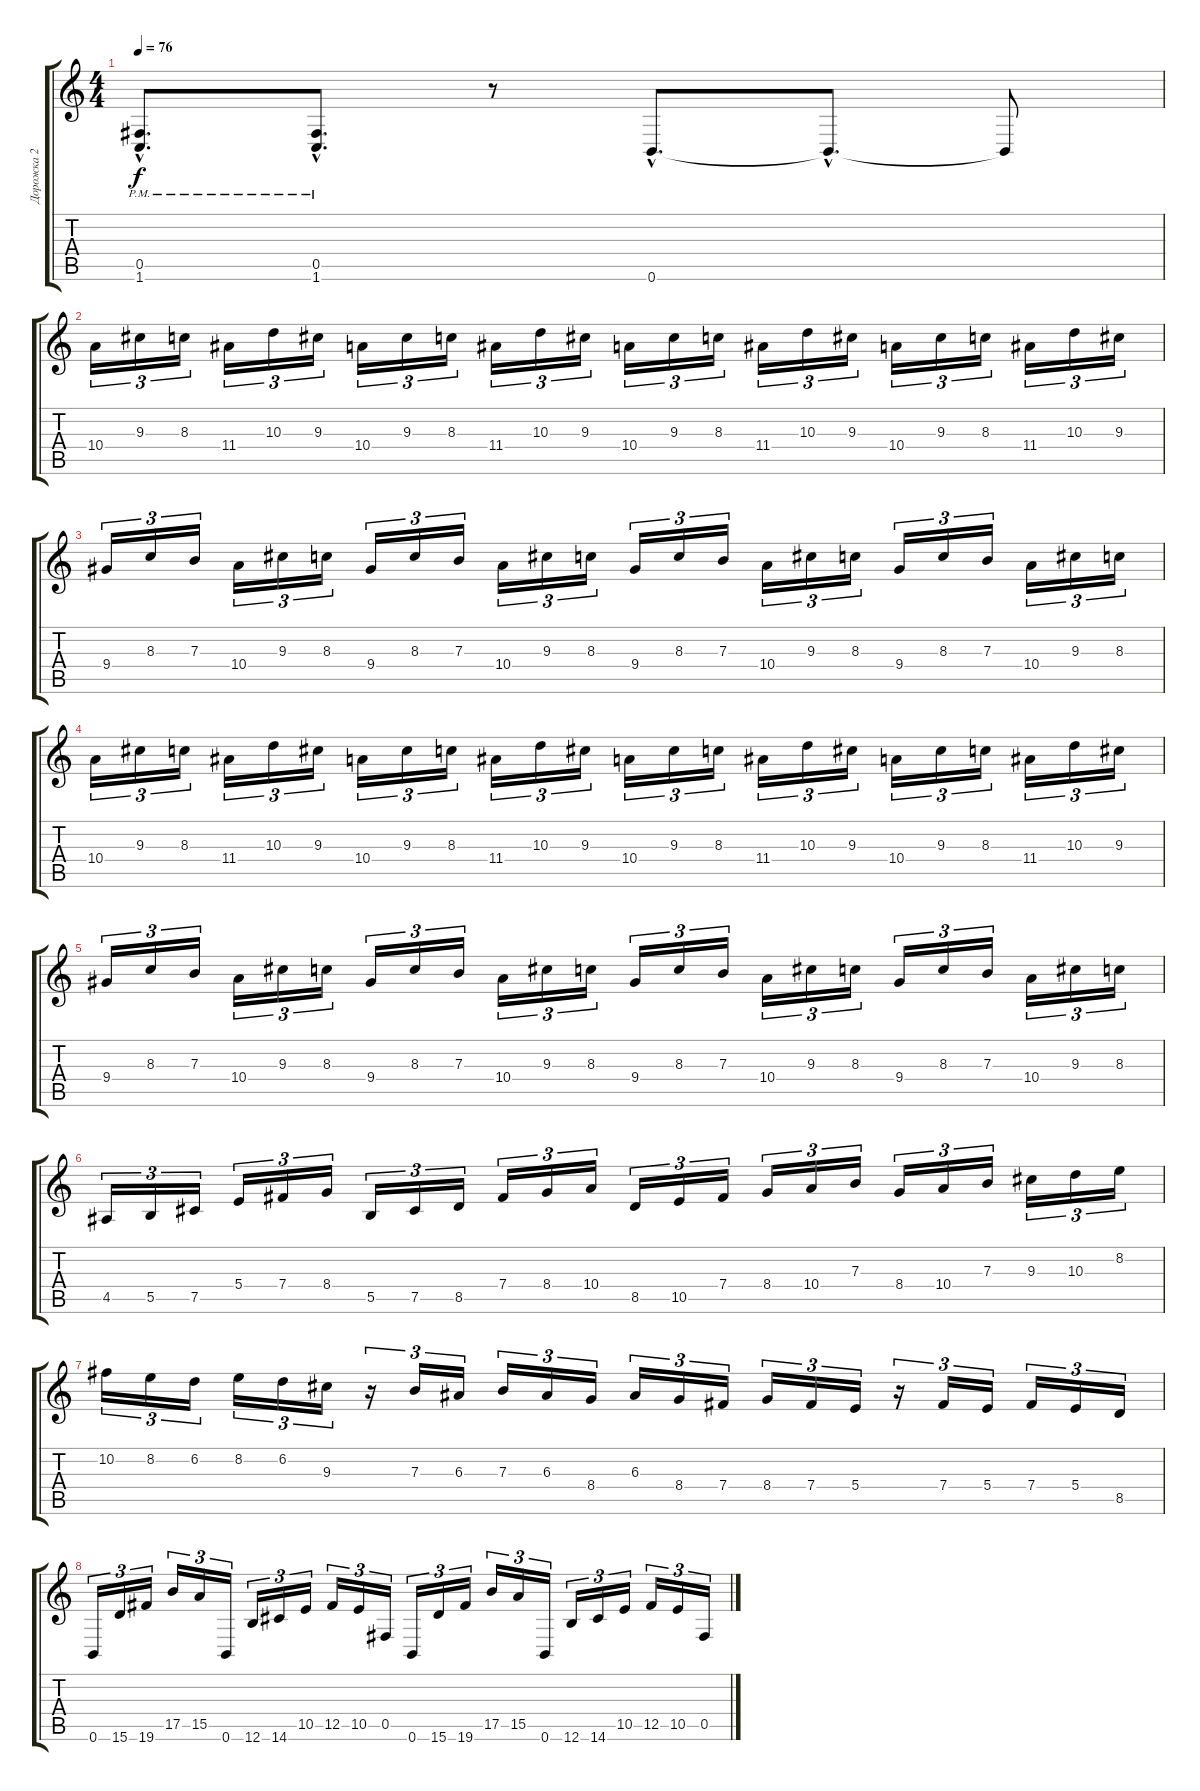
\track ("Дорожка 2" "Дорожка 2") {instrument distortionguitar}
\staff {score tabs}
\tuning (Db4 Ab3 E3 B2 Gb2 B1) {hide}
\ts (4 4)
\tempo 76
\clef g2
\ks c
(0.5{hac pm} 1.6{hac}).8{d dy f} (0.5{hac pm} 1.6{hac}).8{d} r.8 0.6{hac}.8{d} 0.6{hac t}.8{d} 0.6{t}.8 |
10.4.16{tu (3 2)} 9.3.16{tu (3 2)} 8.3.16{tu (3 2)} 11.4.16{tu (3 2)} 10.3.16{tu (3 2)} 9.3.16{tu (3 2)} 10.4.16{tu (3 2)} 9.3.16{tu (3 2)} 8.3.16{tu (3 2)} 11.4.16{tu (3 2)} 10.3.16{tu (3 2)} 9.3.16{tu (3 2)} 10.4.16{tu (3 2)} 9.3.16{tu (3 2)} 8.3.16{tu (3 2)} 11.4.16{tu (3 2)} 10.3.16{tu (3 2)} 9.3.16{tu (3 2)} 10.4.16{tu (3 2)} 9.3.16{tu (3 2)} 8.3.16{tu (3 2)} 11.4.16{tu (3 2)} 10.3.16{tu (3 2)} 9.3.16{tu (3 2)} |
9.4.16{tu (3 2)} 8.3.16{tu (3 2)} 7.3.16{tu (3 2)} 10.4.16{tu (3 2)} 9.3.16{tu (3 2)} 8.3.16{tu (3 2)} 9.4.16{tu (3 2)} 8.3.16{tu (3 2)} 7.3.16{tu (3 2)} 10.4.16{tu (3 2)} 9.3.16{tu (3 2)} 8.3.16{tu (3 2)} 9.4.16{tu (3 2)} 8.3.16{tu (3 2)} 7.3.16{tu (3 2)} 10.4.16{tu (3 2)} 9.3.16{tu (3 2)} 8.3.16{tu (3 2)} 9.4.16{tu (3 2)} 8.3.16{tu (3 2)} 7.3.16{tu (3 2)} 10.4.16{tu (3 2)} 9.3.16{tu (3 2)} 8.3.16{tu (3 2)} |
10.4.16{tu (3 2)} 9.3.16{tu (3 2)} 8.3.16{tu (3 2)} 11.4.16{tu (3 2)} 10.3.16{tu (3 2)} 9.3.16{tu (3 2)} 10.4.16{tu (3 2)} 9.3.16{tu (3 2)} 8.3.16{tu (3 2)} 11.4.16{tu (3 2)} 10.3.16{tu (3 2)} 9.3.16{tu (3 2)} 10.4.16{tu (3 2)} 9.3.16{tu (3 2)} 8.3.16{tu (3 2)} 11.4.16{tu (3 2)} 10.3.16{tu (3 2)} 9.3.16{tu (3 2)} 10.4.16{tu (3 2)} 9.3.16{tu (3 2)} 8.3.16{tu (3 2)} 11.4.16{tu (3 2)} 10.3.16{tu (3 2)} 9.3.16{tu (3 2)} |
9.4.16{tu (3 2)} 8.3.16{tu (3 2)} 7.3.16{tu (3 2)} 10.4.16{tu (3 2)} 9.3.16{tu (3 2)} 8.3.16{tu (3 2)} 9.4.16{tu (3 2)} 8.3.16{tu (3 2)} 7.3.16{tu (3 2)} 10.4.16{tu (3 2)} 9.3.16{tu (3 2)} 8.3.16{tu (3 2)} 9.4.16{tu (3 2)} 8.3.16{tu (3 2)} 7.3.16{tu (3 2)} 10.4.16{tu (3 2)} 9.3.16{tu (3 2)} 8.3.16{tu (3 2)} 9.4.16{tu (3 2)} 8.3.16{tu (3 2)} 7.3.16{tu (3 2)} 10.4.16{tu (3 2)} 9.3.16{tu (3 2)} 8.3.16{tu (3 2)} |
4.5.16{tu (3 2)} 5.5.16{tu (3 2)} 7.5.16{tu (3 2)} 5.4.16{tu (3 2)} 7.4.16{tu (3 2)} 8.4.16{tu (3 2)} 5.5.16{tu (3 2)} 7.5.16{tu (3 2)} 8.5.16{tu (3 2)} 7.4.16{tu (3 2)} 8.4.16{tu (3 2)} 10.4.16{tu (3 2)} 8.5.16{tu (3 2)} 10.5.16{tu (3 2)} 7.4.16{tu (3 2)} 8.4.16{tu (3 2)} 10.4.16{tu (3 2)} 7.3.16{tu (3 2)} 8.4.16{tu (3 2)} 10.4.16{tu (3 2)} 7.3.16{tu (3 2)} 9.3.16{tu (3 2)} 10.3.16{tu (3 2)} 8.2.16{tu (3 2)} |
10.2.16{tu (3 2)} 8.2.16{tu (3 2)} 6.2.16{tu (3 2)} 8.2.16{tu (3 2)} 6.2.16{tu (3 2)} 9.3.16{tu (3 2)} r.16{tu (3 2)} 7.3.16{tu (3 2)} 6.3.16{tu (3 2)} 7.3.16{tu (3 2)} 6.3.16{tu (3 2)} 8.4.16{tu (3 2)} 6.3.16{tu (3 2)} 8.4.16{tu (3 2)} 7.4.16{tu (3 2)} 8.4.16{tu (3 2)} 7.4.16{tu (3 2)} 5.4.16{tu (3 2)} r.16{tu (3 2)} 7.4.16{tu (3 2)} 5.4.16{tu (3 2)} 7.4.16{tu (3 2)} 5.4.16{tu (3 2)} 8.5.16{tu (3 2)} |
0.6.16{tu (3 2)} 15.6.16{tu (3 2)} 19.6.16{tu (3 2)} 17.5.16{tu (3 2)} 15.5.16{tu (3 2)} 0.6.16{tu (3 2)} 12.6.16{tu (3 2)} 14.6.16{tu (3 2)} 10.5.16{tu (3 2)} 12.5.16{tu (3 2)} 10.5.16{tu (3 2)} 0.5.16{tu (3 2)} 0.6.16{tu (3 2)} 15.6.16{tu (3 2)} 19.6.16{tu (3 2)} 17.5.16{tu (3 2)} 15.5.16{tu (3 2)} 0.6.16{tu (3 2)} 12.6.16{tu (3 2)} 14.6.16{tu (3 2)} 10.5.16{tu (3 2)} 12.5.16{tu (3 2)} 10.5.16{tu (3 2)} 0.5.16{tu (3 2)}
